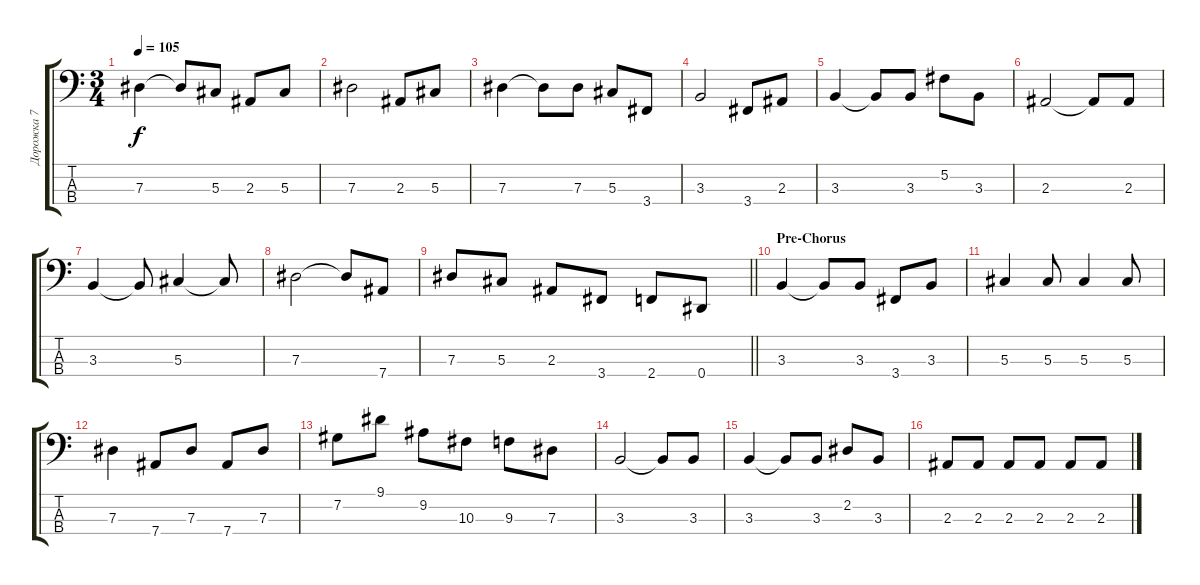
\track ("Дорожка 7" "Дорожка 7") {instrument electricbassfinger}
\staff {score tabs}
\tuning (Gb2 Db2 Ab1 Eb1) {hide}
\ts (3 4)
\tempo 105
\clef f4
\ks c
7.3{t}.4{dy f} 7.3{t}.8 5.3.8 2.3.8 5.3.8 |
7.3.2 2.3.8 5.3.8 |
7.3.4 7.3{t}.8 7.3.8 5.3.8 3.4.8 |
3.3.2 3.4.8 2.3.8 |
3.3.4 3.3{t}.8 3.3.8 5.2.8 3.3.8 |
2.3.2 2.3{t}.8 2.3.8 |
3.3.4 3.3{t}.8 5.3.4 5.3{t}.8 |
7.3.2 7.3{t}.8 7.4.8 |
\barLineRight lightlight
7.3.8 5.3.8 2.3.8 3.4.8 2.4.8 0.4.8 |
\section ("" "Pre-Chorus")
3.3.4 3.3{t}.8 3.3.8 3.4.8 3.3.8 |
5.3.4 5.3.8 5.3.4 5.3.8 |
7.3.4 7.4.8 7.3.8 7.4.8 7.3.8 |
7.2.8 9.1.8 9.2.8 10.3.8 9.3.8 7.3.8 |
3.3.2 3.3{t}.8 3.3.8 |
3.3.4 3.3{t}.8 3.3.8 2.2.8 3.3.8 |
2.3.8 2.3.8 2.3.8 2.3.8 2.3.8 2.3.8
